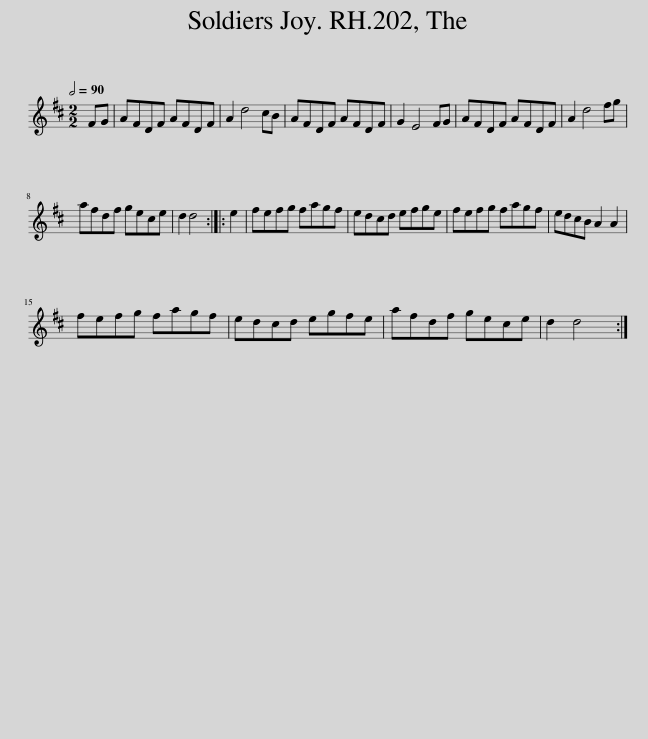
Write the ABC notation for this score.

X:1
L:1/8
Q:1/2=90
M:2/2
I:linebreak $
K:D
V:1 treble
V:1
 FG | AFDF AFDF | A2 d4 cB | AFDF AFDF | G2 E4 FG | %5
 AFDF AFDF | A2 d4 fg |$ afdf gece | d2 d4 :: e2 | %10
 fefg fagf | edcd efge | fefg fagf | edcB A2 A2 |$ fefg fagf | %15
 edcd egfe | afdf gece | d2 d4 :| %18
